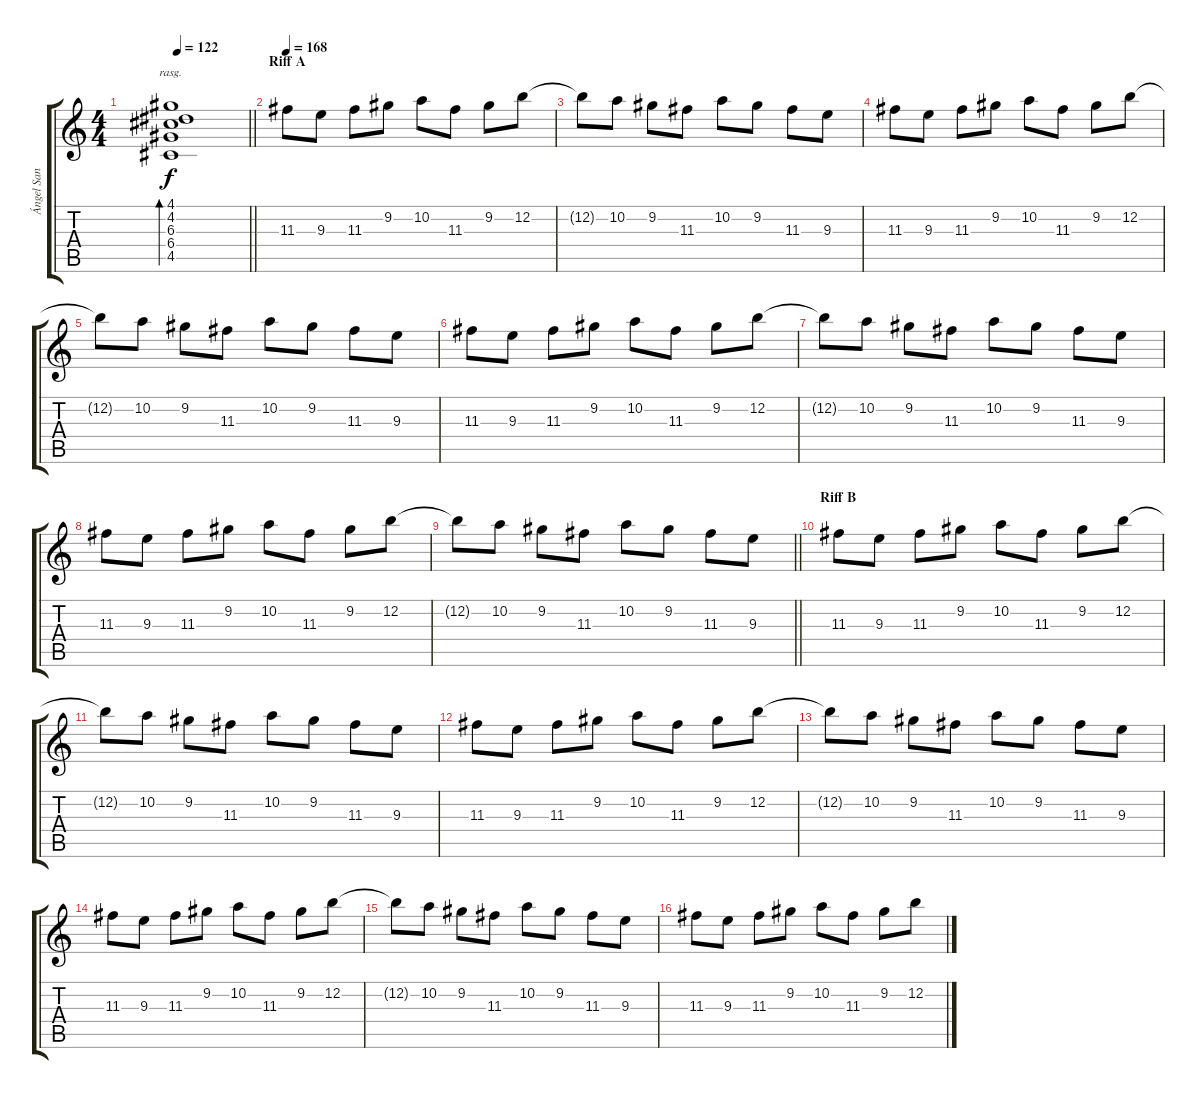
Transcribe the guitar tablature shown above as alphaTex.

\track ("Ángel San Juan" "Ángel San ") {instrument distortionguitar}
\staff {score tabs}
\tuning (E4 B3 G3 D3 A2 E2) {hide}
\ts (4 4)
\tempo 122
\clef g2
\barLineRight lightlight
\ks c
(4.1 4.2 6.3 6.4 4.5).1{bd 120 rasg ii dy f} |
\section ("" "Riff A")
\tempo 168
11.3.8{instrument distortionguitar} 9.3.8 11.3.8 9.2.8 10.2.8 11.3.8 9.2.8 12.2.8 |
12.2{t}.8 10.2.8 9.2.8 11.3.8 10.2.8 9.2.8 11.3.8 9.3.8 |
11.3.8 9.3.8 11.3.8 9.2.8 10.2.8 11.3.8 9.2.8 12.2.8 |
12.2{t}.8 10.2.8 9.2.8 11.3.8 10.2.8 9.2.8 11.3.8 9.3.8 |
11.3.8 9.3.8 11.3.8 9.2.8 10.2.8 11.3.8 9.2.8 12.2.8 |
12.2{t}.8 10.2.8 9.2.8 11.3.8 10.2.8 9.2.8 11.3.8 9.3.8 |
11.3.8 9.3.8 11.3.8 9.2.8 10.2.8 11.3.8 9.2.8 12.2.8 |
\barLineRight lightlight
12.2{t}.8 10.2.8 9.2.8 11.3.8 10.2.8 9.2.8 11.3.8 9.3.8 |
\section ("" "Riff B")
11.3.8 9.3.8 11.3.8 9.2.8 10.2.8 11.3.8 9.2.8 12.2.8 |
12.2{t}.8 10.2.8 9.2.8 11.3.8 10.2.8 9.2.8 11.3.8 9.3.8 |
11.3.8 9.3.8 11.3.8 9.2.8 10.2.8 11.3.8 9.2.8 12.2.8 |
12.2{t}.8 10.2.8 9.2.8 11.3.8 10.2.8 9.2.8 11.3.8 9.3.8 |
11.3.8 9.3.8 11.3.8 9.2.8 10.2.8 11.3.8 9.2.8 12.2.8 |
12.2{t}.8 10.2.8 9.2.8 11.3.8 10.2.8 9.2.8 11.3.8 9.3.8 |
11.3.8 9.3.8 11.3.8 9.2.8 10.2.8 11.3.8 9.2.8 12.2.8
